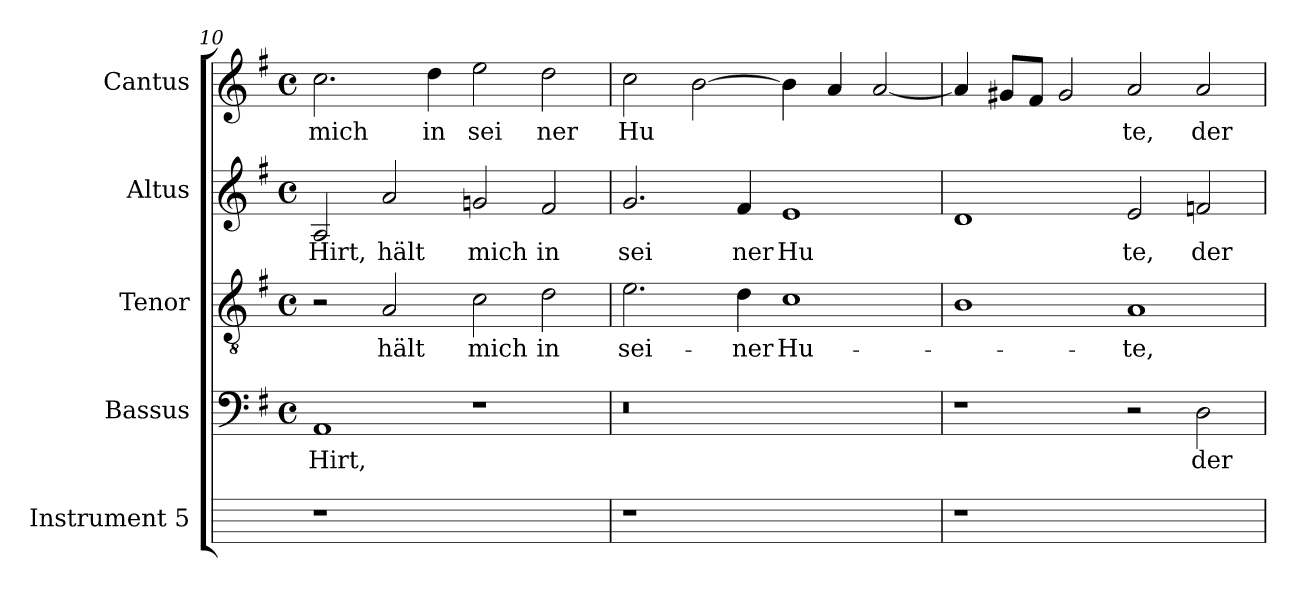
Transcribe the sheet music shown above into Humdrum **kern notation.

**kern	**kern	**text	**kern	**text	**kern	**text	**kern	**text
*part5	*part4	*part4	*part3	*part3	*part2	*part2	*part1	*part1
*staff5	*staff4	*staff4	*staff3	*staff3	*staff2	*staff2	*staff1	*staff1
*I"Instrument 5	*I"Bassus	*	*I"Tenor	*	*I"Altus	*	*I"Cantus	*
*	*clefF4	*	*clefGv2	*	*clefG2	*	*clefG2	*
*	*k[f#]	*	*k[f#]	*	*k[f#]	*	*k[f#]	*
*	*G:	*	*G:	*	*G:	*	*G:	*
*	*M4/4	*	*M4/4	*	*M4/4	*	*M4/4	*
*	*met(c)	*	*met(c)	*	*met(c)	*	*met(c)	*
=10	=10	=10	=10	=10	=10	=10	=10	=10
!	!	!LO:LY:b:cj	!	!	!	!LO:LY:b:cj	!	!LO:LY:b:cj
1r	1AA	Hirt,	2r	.	2A/	Hirt,	2.cc\	mich
!	!	!	!	!LO:LY:b:cj	!	!LO:LY:b:cj	!	!
.	.	.	2A/	hält	2a/	hält	.	.
!	!	!	!	!	!	!	!	!LO:LY:b:cj
.	.	.	.	.	.	.	4dd\	in
!	!	!	!	!LO:LY:b:cj	!	!LO:LY:b:cj	!	!LO:LY:b:cj
1ryy	1r	.	2c\	mich	2gn/	mich	2ee\	sei
!	!	!	!	!LO:LY:b:cj	!	!LO:LY:b:cj	!	!LO:LY:b:cj
.	.	.	2d\	in	2f#/	in	2dd\	ner
=11	=11	=11	=11	=11	=11	=11	=11	=11
!	!	!	!	!LO:LY:b:cj	!	!LO:LY:b:cj	!	!LO:LY:b
1r	0r	.	2.e\	sei-	2.g/	sei	2cc\	Hu
.	.	.	.	.	.	.	[>2b\	.
!	!	!	!	!LO:LY:b:cj	!	!LO:LY:b:cj	!	!
.	.	.	4d\	-ner	4f#/	ner	.	.
!	!	!	!	!LO:LY:b:cj	!	!LO:LY:b:cj	!	!
1ryy	.	.	1c	Hu-	1e	Hu	4b\]	.
.	.	.	.	.	.	.	4a/	.
.	.	.	.	.	.	.	[<2a/	.
=12	=12	=12	=12	=12	=12	=12	=12	=12
1r	1r	.	1B	.	1d	.	4a/]	.
.	.	.	.	.	.	.	8g#X/L	.
.	.	.	.	.	.	.	8f#/J	.
.	.	.	.	.	.	.	2g#/	.
!	!	!	!	!LO:LY:b:cj	!	!LO:LY:b:cj	!	!LO:LY:b:cj
1ryy	2r	.	1A	-te,	2e/	te,	2a/	te,
!	!	!LO:LY:b:cj	!	!	!	!LO:LY:b:cj	!	!LO:LY:b:cj
.	2D\	der	.	.	2fn/	der	2a/	der
=	=	=	=	=	=	=	=	=
*-	*-	*-	*-	*-	*-	*-	*-	*-
